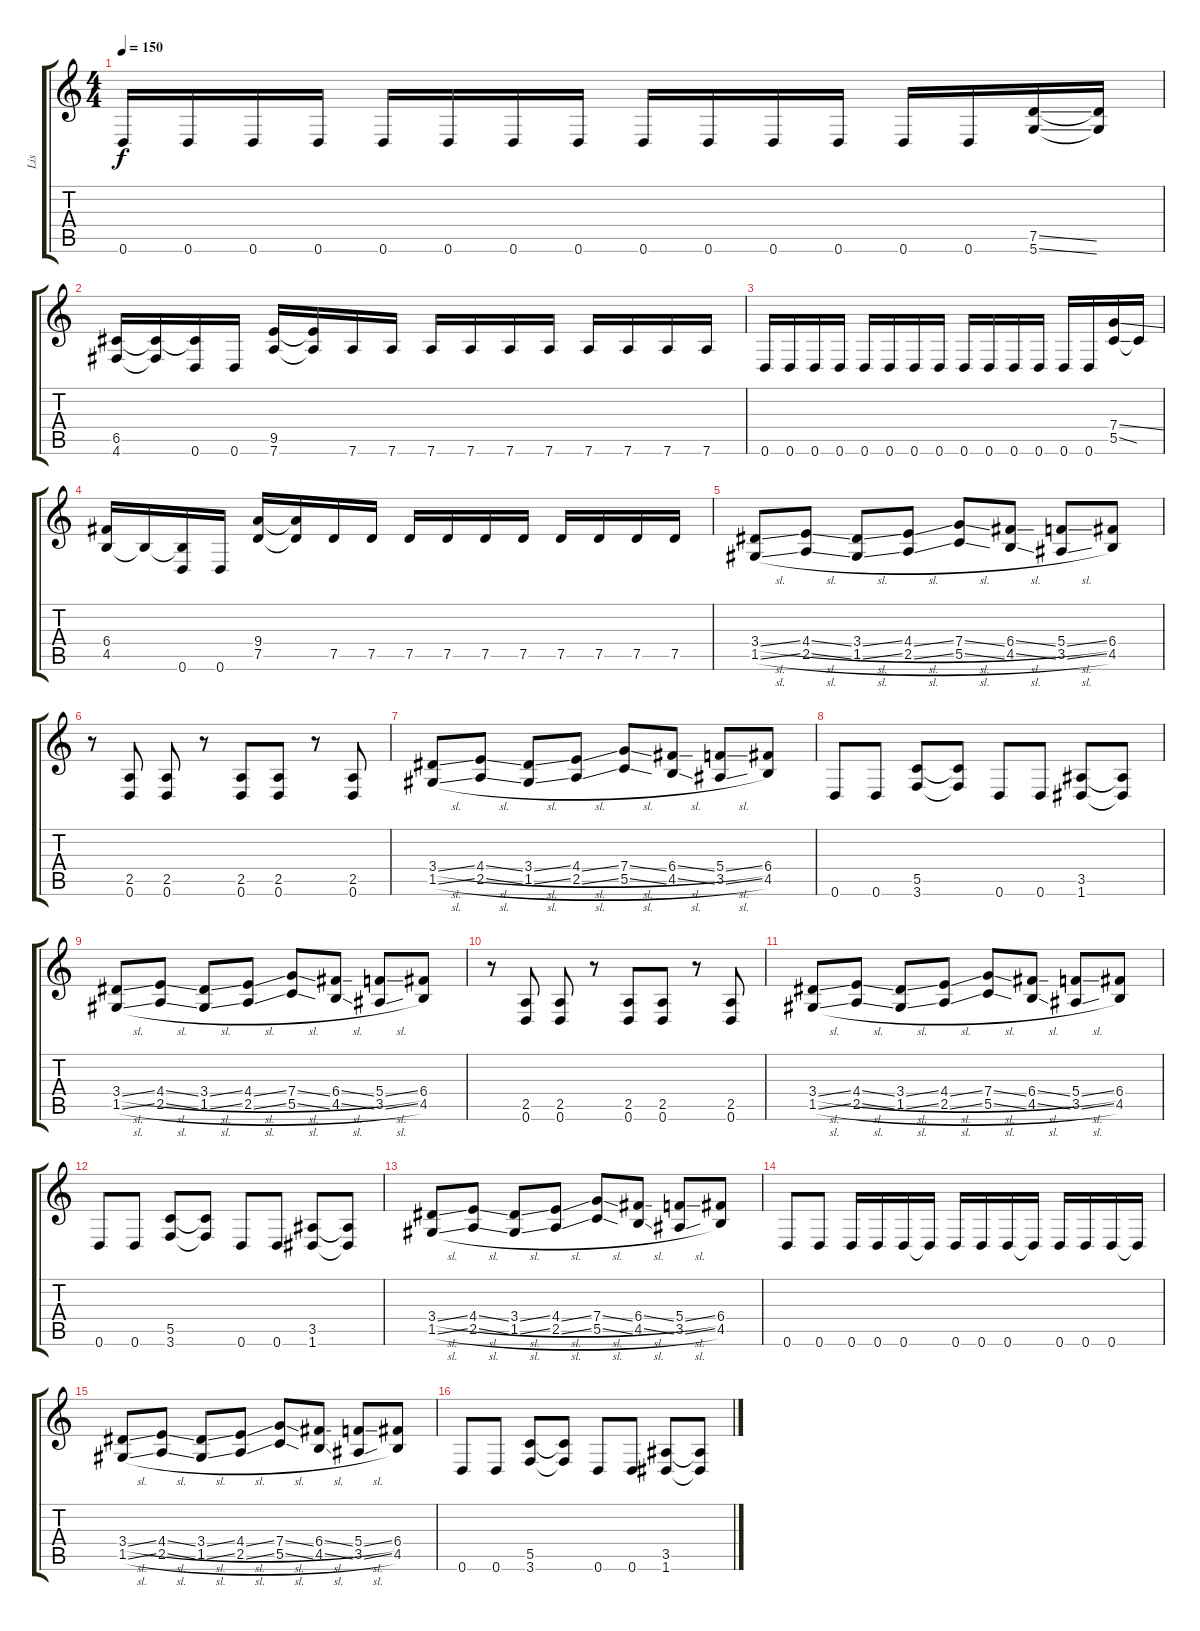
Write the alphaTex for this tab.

\track ("Lis" "Lis") {instrument distortionguitar}
\staff {score tabs}
\tuning (D4 A3 F3 C3 G2 D2) {hide}
\ts (4 4)
\tempo 150
\clef g2
\ks c
0.6.16{dy f} 0.6.16 0.6.16 0.6.16 0.6.16 0.6.16 0.6.16 0.6.16 0.6.16 0.6.16 0.6.16 0.6.16 0.6.16 0.6.16 (7.5{ss} 5.6{ss}).16 (7.5{t} 5.6{t}).16 |
(6.5 4.6).16 (6.5{t} 4.6{t}).16 (6.5{t} 0.6).16 0.6.16 (9.5 7.6).16 (9.5{t} 7.6{t}).16 7.6.16 7.6.16 7.6.16 7.6.16 7.6.16 7.6.16 7.6.16 7.6.16 7.6.16 7.6.16 |
0.6.16 0.6.16 0.6.16 0.6.16 0.6.16 0.6.16 0.6.16 0.6.16 0.6.16 0.6.16 0.6.16 0.6.16 0.6.16 0.6.16 (7.4{ss} 5.5{ss}).16 5.5{t}.16 |
(6.4 4.5).16 4.5{t}.16 (4.5{t} 0.6).16 0.6.16 (9.4 7.5).16 (9.4{t} 7.5{t}).16 7.5.16 7.5.16 7.5.16 7.5.16 7.5.16 7.5.16 7.5.16 7.5.16 7.5.16 7.5.16 |
(3.4{sl} 1.5{sl}).8 (4.4{sl} 2.5{sl}).8 (3.4{sl} 1.5{sl}).8 (4.4{sl} 2.5{sl}).8 (7.4{sl} 5.5{sl}).8 (6.4{sl} 4.5{sl}).8 (5.4{sl} 3.5{sl}).8 (6.4 4.5).8 |
r.8 (2.5 0.6).8 (2.5 0.6).8 r.8 (2.5 0.6).8 (2.5 0.6).8 r.8 (2.5 0.6).8 |
(3.4{sl} 1.5{sl}).8 (4.4{sl} 2.5{sl}).8 (3.4{sl} 1.5{sl}).8 (4.4{sl} 2.5{sl}).8 (7.4{sl} 5.5{sl}).8 (6.4{sl} 4.5{sl}).8 (5.4{sl} 3.5{sl}).8 (6.4 4.5).8 |
0.6.8 0.6.8 (5.5 3.6).8 (5.5{t} 3.6{t}).8 0.6.8 0.6.8 (3.5 1.6).8 (3.5{t} 1.6{t}).8 |
(3.4{sl} 1.5{sl}).8 (4.4{sl} 2.5{sl}).8 (3.4{sl} 1.5{sl}).8 (4.4{sl} 2.5{sl}).8 (7.4{sl} 5.5{sl}).8 (6.4{sl} 4.5{sl}).8 (5.4{sl} 3.5{sl}).8 (6.4 4.5).8 |
r.8 (2.5 0.6).8 (2.5 0.6).8 r.8 (2.5 0.6).8 (2.5 0.6).8 r.8 (2.5 0.6).8 |
(3.4{sl} 1.5{sl}).8 (4.4{sl} 2.5{sl}).8 (3.4{sl} 1.5{sl}).8 (4.4{sl} 2.5{sl}).8 (7.4{sl} 5.5{sl}).8 (6.4{sl} 4.5{sl}).8 (5.4{sl} 3.5{sl}).8 (6.4 4.5).8 |
0.6.8 0.6.8 (5.5 3.6).8 (5.5{t} 3.6{t}).8 0.6.8 0.6.8 (3.5 1.6).8 (3.5{t} 1.6{t}).8 |
(3.4{sl} 1.5{sl}).8 (4.4{sl} 2.5{sl}).8 (3.4{sl} 1.5{sl}).8 (4.4{sl} 2.5{sl}).8 (7.4{sl} 5.5{sl}).8 (6.4{sl} 4.5{sl}).8 (5.4{sl} 3.5{sl}).8 (6.4 4.5).8 |
0.6.8 0.6.8 0.6.16 0.6.16 0.6.16 0.6{t}.16 0.6.16 0.6.16 0.6.16 0.6{t}.16 0.6.16 0.6.16 0.6.16 0.6{t}.16 |
(3.4{sl} 1.5{sl}).8 (4.4{sl} 2.5{sl}).8 (3.4{sl} 1.5{sl}).8 (4.4{sl} 2.5{sl}).8 (7.4{sl} 5.5{sl}).8 (6.4{sl} 4.5{sl}).8 (5.4{sl} 3.5{sl}).8 (6.4 4.5).8 |
0.6.8 0.6.8 (5.5 3.6).8 (5.5{t} 3.6{t}).8 0.6.8 0.6.8 (3.5 1.6).8 (3.5{t} 1.6{t}).8
